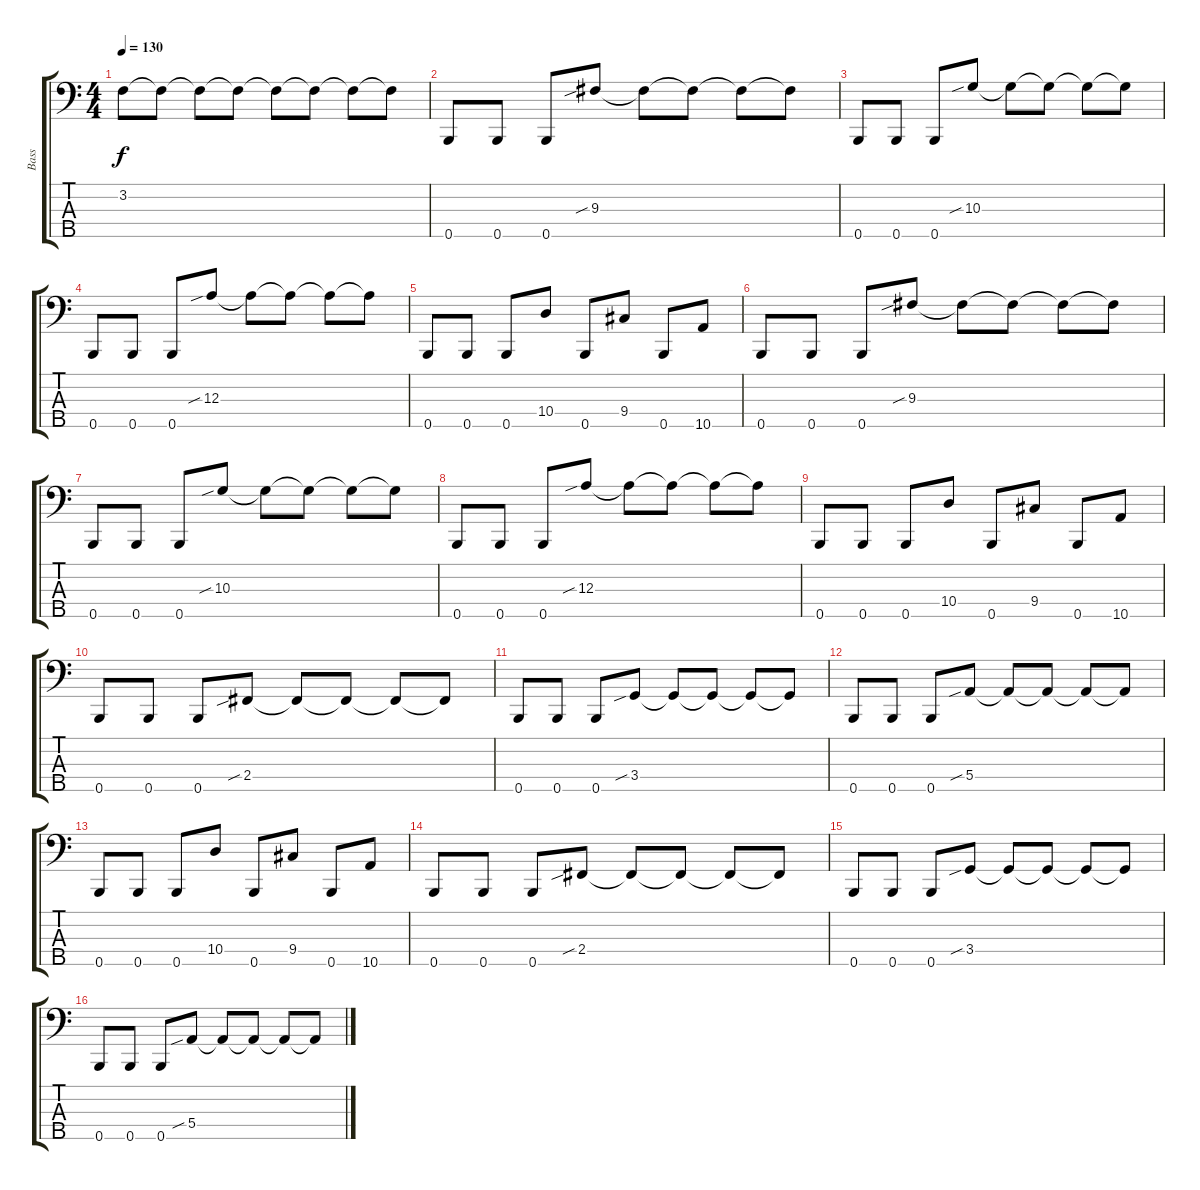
\track ("Bass" "Bass") {instrument electricbassfinger}
\staff {score tabs}
\tuning (G2 D2 A1 E1 B0) {hide}
\ts (4 4)
\tempo 130
\clef f4
\ks c
3.2{t}.8{dy f} 3.2{t}.8 3.2{t}.8 3.2{t}.8 3.2{t}.8 3.2{t}.8 3.2{t}.8 3.2{t}.8 |
0.5.8 0.5.8 0.5.8 9.3{sib}.8 9.3{t}.8 9.3{t}.8 9.3{t}.8 9.3{t}.8 |
0.5.8 0.5.8 0.5.8 10.3{sib}.8 10.3{t}.8 10.3{t}.8 10.3{t}.8 10.3{t}.8 |
0.5.8 0.5.8 0.5.8 12.3{sib}.8 12.3{t}.8 12.3{t}.8 12.3{t}.8 12.3{t}.8 |
0.5.8 0.5.8 0.5.8 10.4.8 0.5.8 9.4.8 0.5.8 10.5.8 |
0.5.8 0.5.8 0.5.8 9.3{sib}.8 9.3{t}.8 9.3{t}.8 9.3{t}.8 9.3{t}.8 |
0.5.8 0.5.8 0.5.8 10.3{sib}.8 10.3{t}.8 10.3{t}.8 10.3{t}.8 10.3{t}.8 |
0.5.8 0.5.8 0.5.8 12.3{sib}.8 12.3{t}.8 12.3{t}.8 12.3{t}.8 12.3{t}.8 |
0.5.8 0.5.8 0.5.8 10.4.8 0.5.8 9.4.8 0.5.8 10.5.8 |
0.5.8 0.5.8 0.5.8 2.4{sib}.8 2.4{t}.8 2.4{t}.8 2.4{t}.8 2.4{t}.8 |
0.5.8 0.5.8 0.5.8 3.4{sib}.8 3.4{t}.8 3.4{t}.8 3.4{t}.8 3.4{t}.8 |
0.5.8 0.5.8 0.5.8 5.4{sib}.8 5.4{t}.8 5.4{t}.8 5.4{t}.8 5.4{t}.8 |
0.5.8 0.5.8 0.5.8 10.4.8 0.5.8 9.4.8 0.5.8 10.5.8 |
0.5.8 0.5.8 0.5.8 2.4{sib}.8 2.4{t}.8 2.4{t}.8 2.4{t}.8 2.4{t}.8 |
0.5.8 0.5.8 0.5.8 3.4{sib}.8 3.4{t}.8 3.4{t}.8 3.4{t}.8 3.4{t}.8 |
0.5.8 0.5.8 0.5.8 5.4{sib}.8 5.4{t}.8 5.4{t}.8 5.4{t}.8 5.4{t}.8
